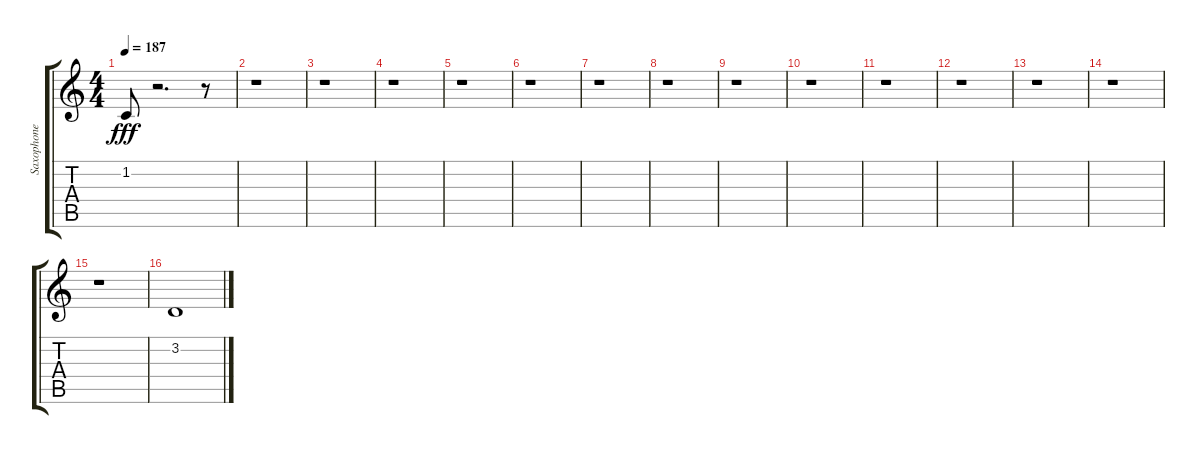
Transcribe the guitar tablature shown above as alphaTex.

\track ("Saxophone" "Saxophone") {instrument tenorsax}
\staff {score tabs}
\tuning (E4 B3 G3 D3 A2 E2) {hide}
\ts (4 4)
\tempo 187
\clef g2
\ks c
1.2.8{dy fff} r.2{d} r.8 |
r.1 |
r.1 |
r.1 |
r.1 |
r.1 |
r.1 |
r.1 |
r.1 |
r.1 |
r.1 |
r.1 |
r.1 |
r.1 |
r.1 |
3.2.1
